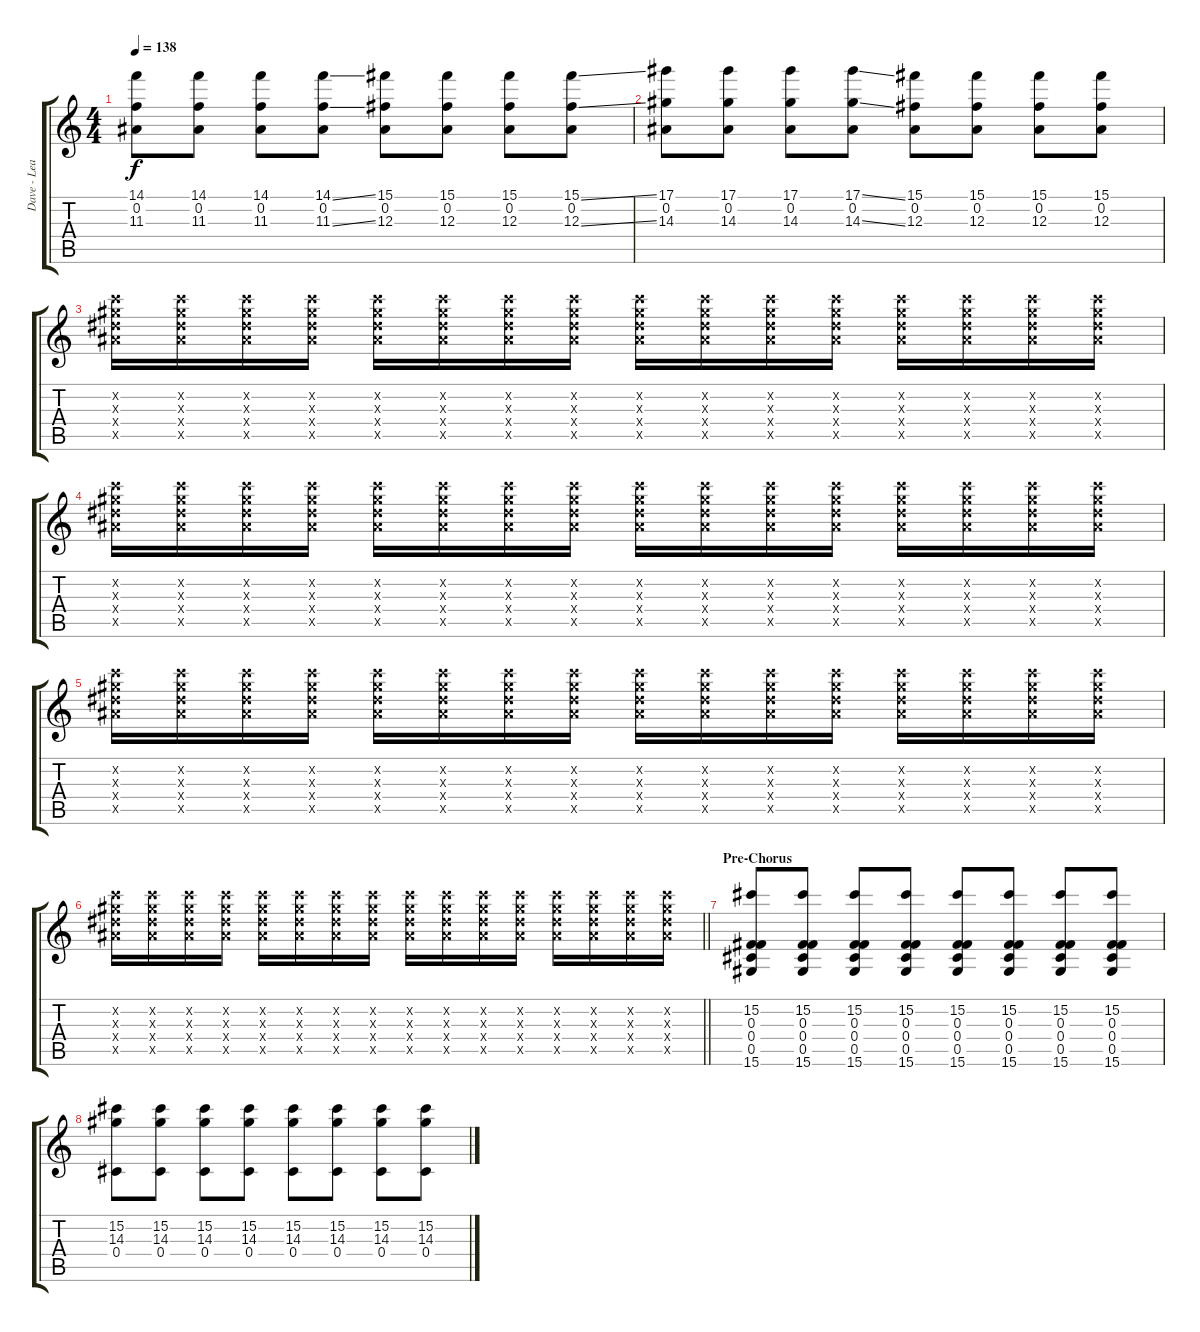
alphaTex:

\track ("Dave - Lead Guitar" "Dave - Lea") {instrument overdrivenguitar}
\staff {score tabs}
\tuning (Eb4 Bb3 Gb3 Db3 Ab2 Eb2) {hide}
\ts (4 4)
\tempo 138
\clef g2
\ks c
(14.1 0.2 11.3).8{dy f volume 12 balance 8 instrument overdrivenguitar} (14.1 0.2 11.3).8 (14.1 0.2 11.3).8 (14.1{ss} 0.2 11.3{ss}).8 (15.1 0.2 12.3).8 (15.1 0.2 12.3).8 (15.1 0.2 12.3).8 (15.1{ss} 0.2 12.3{ss}).8 |
(17.1 0.2 14.3).8 (17.1 0.2 14.3).8 (17.1 0.2 14.3).8 (17.1{ss} 0.2 14.3{ss}).8 (15.1 0.2 12.3).8 (15.1 0.2 12.3).8 (15.1 0.2 12.3).8 (15.1 0.2 12.3).8 |
(14.2{x} 14.3{x} 14.4{x} 14.5{x}).16{volume 12 balance 11 instrument distortionguitar} (14.2{x} 14.3{x} 14.4{x} 14.5{x}).16 (14.2{x} 14.3{x} 14.4{x} 14.5{x}).16 (14.2{x} 14.3{x} 14.4{x} 14.5{x}).16 (14.2{x} 14.3{x} 14.4{x} 14.5{x}).16 (14.2{x} 14.3{x} 14.4{x} 14.5{x}).16 (14.2{x} 14.3{x} 14.4{x} 14.5{x}).16 (14.2{x} 14.3{x} 14.4{x} 14.5{x}).16 (14.2{x} 14.3{x} 14.4{x} 14.5{x}).16 (14.2{x} 14.3{x} 14.4{x} 14.5{x}).16 (14.2{x} 14.3{x} 14.4{x} 14.5{x}).16 (14.2{x} 14.3{x} 14.4{x} 14.5{x}).16 (14.2{x} 14.3{x} 14.4{x} 14.5{x}).16 (14.2{x} 14.3{x} 14.4{x} 14.5{x}).16 (14.2{x} 14.3{x} 14.4{x} 14.5{x}).16 (14.2{x} 14.3{x} 14.4{x} 14.5{x}).16 |
(14.2{x} 14.3{x} 14.4{x} 14.5{x}).16 (14.2{x} 14.3{x} 14.4{x} 14.5{x}).16 (14.2{x} 14.3{x} 14.4{x} 14.5{x}).16 (14.2{x} 14.3{x} 14.4{x} 14.5{x}).16 (14.2{x} 14.3{x} 14.4{x} 14.5{x}).16 (14.2{x} 14.3{x} 14.4{x} 14.5{x}).16 (14.2{x} 14.3{x} 14.4{x} 14.5{x}).16 (14.2{x} 14.3{x} 14.4{x} 14.5{x}).16 (14.2{x} 14.3{x} 14.4{x} 14.5{x}).16 (14.2{x} 14.3{x} 14.4{x} 14.5{x}).16 (14.2{x} 14.3{x} 14.4{x} 14.5{x}).16 (14.2{x} 14.3{x} 14.4{x} 14.5{x}).16 (14.2{x} 14.3{x} 14.4{x} 14.5{x}).16 (14.2{x} 14.3{x} 14.4{x} 14.5{x}).16 (14.2{x} 14.3{x} 14.4{x} 14.5{x}).16 (14.2{x} 14.3{x} 14.4{x} 14.5{x}).16 |
(14.2{x} 14.3{x} 14.4{x} 14.5{x}).16 (14.2{x} 14.3{x} 14.4{x} 14.5{x}).16 (14.2{x} 14.3{x} 14.4{x} 14.5{x}).16 (14.2{x} 14.3{x} 14.4{x} 14.5{x}).16 (14.2{x} 14.3{x} 14.4{x} 14.5{x}).16 (14.2{x} 14.3{x} 14.4{x} 14.5{x}).16 (14.2{x} 14.3{x} 14.4{x} 14.5{x}).16 (14.2{x} 14.3{x} 14.4{x} 14.5{x}).16 (14.2{x} 14.3{x} 14.4{x} 14.5{x}).16 (14.2{x} 14.3{x} 14.4{x} 14.5{x}).16 (14.2{x} 14.3{x} 14.4{x} 14.5{x}).16 (14.2{x} 14.3{x} 14.4{x} 14.5{x}).16 (14.2{x} 14.3{x} 14.4{x} 14.5{x}).16 (14.2{x} 14.3{x} 14.4{x} 14.5{x}).16 (14.2{x} 14.3{x} 14.4{x} 14.5{x}).16 (14.2{x} 14.3{x} 14.4{x} 14.5{x}).16 |
\barLineRight lightlight
(14.2{x} 14.3{x} 14.4{x} 14.5{x}).16 (14.2{x} 14.3{x} 14.4{x} 14.5{x}).16 (14.2{x} 14.3{x} 14.4{x} 14.5{x}).16 (14.2{x} 14.3{x} 14.4{x} 14.5{x}).16 (14.2{x} 14.3{x} 14.4{x} 14.5{x}).16 (14.2{x} 14.3{x} 14.4{x} 14.5{x}).16 (14.2{x} 14.3{x} 14.4{x} 14.5{x}).16 (14.2{x} 14.3{x} 14.4{x} 14.5{x}).16 (14.2{x} 14.3{x} 14.4{x} 14.5{x}).16 (14.2{x} 14.3{x} 14.4{x} 14.5{x}).16 (14.2{x} 14.3{x} 14.4{x} 14.5{x}).16 (14.2{x} 14.3{x} 14.4{x} 14.5{x}).16 (14.2{x} 14.3{x} 14.4{x} 14.5{x}).16 (14.2{x} 14.3{x} 14.4{x} 14.5{x}).16 (14.2{x} 14.3{x} 14.4{x} 14.5{x}).16 (14.2{x} 14.3{x} 14.4{x} 14.5{x}).16 |
\section ("" "Pre-Chorus")
(15.2 0.3 0.4 0.5 15.6).8{volume 12 balance 8 instrument overdrivenguitar} (15.2 0.3 0.4 0.5 15.6).8 (15.2 0.3 0.4 0.5 15.6).8 (15.2 0.3 0.4 0.5 15.6).8 (15.2 0.3 0.4 0.5 15.6).8 (15.2 0.3 0.4 0.5 15.6).8 (15.2 0.3 0.4 0.5 15.6).8 (15.2 0.3 0.4 0.5 15.6).8 |
(15.2 14.3 0.4).8 (15.2 14.3 0.4).8 (15.2 14.3 0.4).8 (15.2 14.3 0.4).8 (15.2 14.3 0.4).8 (15.2 14.3 0.4).8 (15.2 14.3 0.4).8 (15.2 14.3 0.4).8
